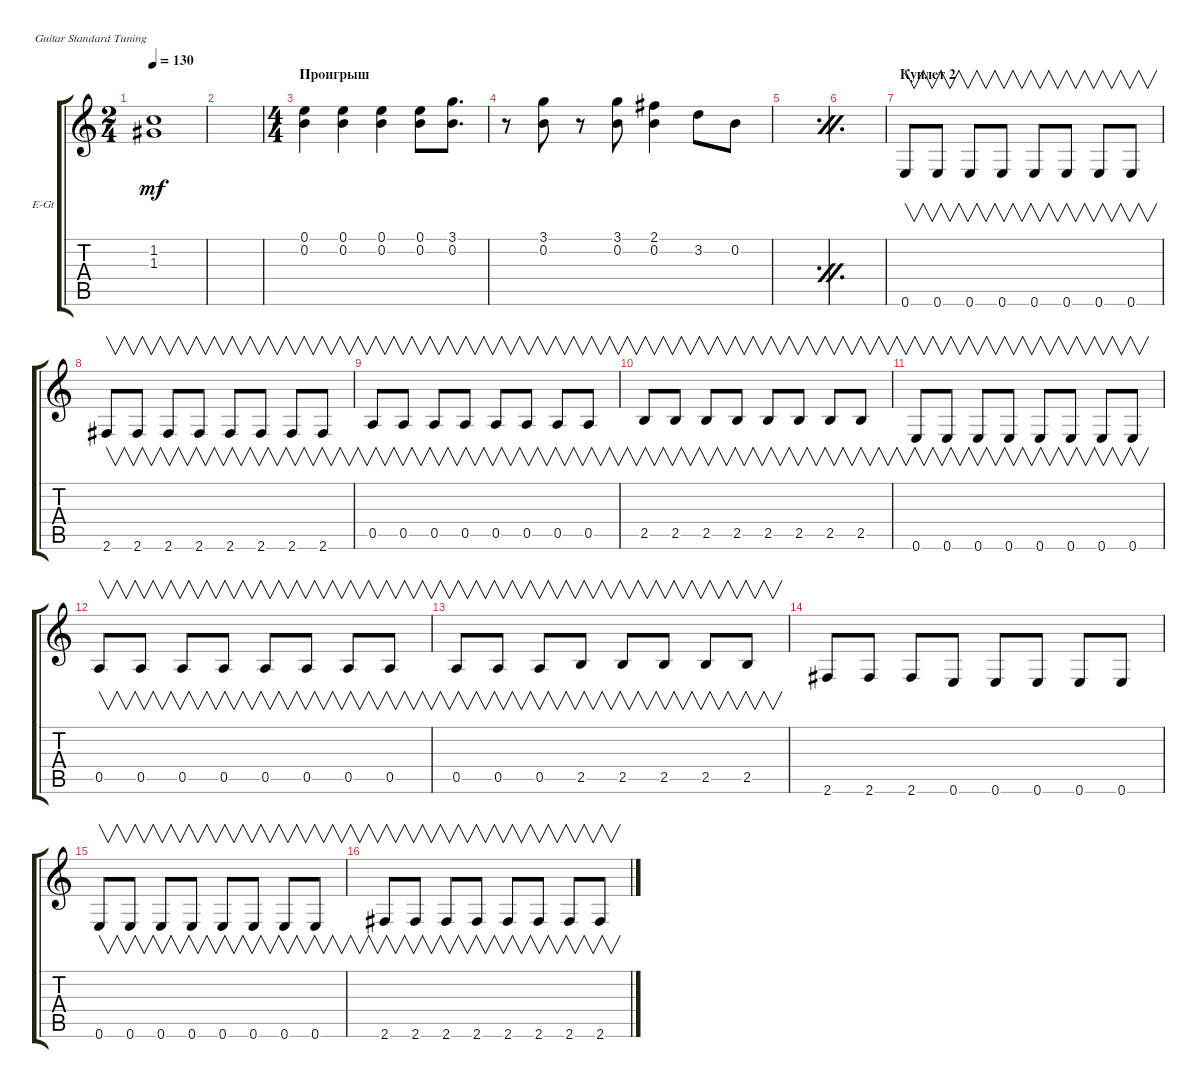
\defaultSystemsLayout 4
\bracketExtendMode groupsimilarinstruments
\firstSystemTrackNameOrientation horizontal
\otherSystemsTrackNameOrientation horizontal
\track ("Electric Guitar" "E-Gt") {instrument distortionguitar}
\staff {score tabs}
\tuning (E4 B3 G3 D3 A2 E2)
\ts (2 4)
\tempo 130
\clef g2
\ks c
(1.3 1.2).1{dy mf} |
|
\ts (4 4)
\section ("" "Проигрыш")
(0.1 0.2).4 (0.1 0.2).4 (0.1 0.2).4 (0.1 0.2).8 (3.1 0.2).8{d} |
r.8 (3.1 0.2).8 r.8 (3.1 0.2).8 (2.1 0.2).4 3.2.8 0.2.8 |
\simile firstofdouble
|
\simile secondofdouble
|
\section ("" "Куплет 2")
\simile none
0.6.8{v} 0.6.8{v} 0.6.8{v} 0.6.8{v} 0.6.8{v} 0.6.8{v} 0.6.8{v} 0.6.8{v} |
2.6.8{v} 2.6.8{v} 2.6.8{v} 2.6.8{v} 2.6.8{v} 2.6.8{v} 2.6.8{v} 2.6.8{v} |
0.5.8{v} 0.5.8{v} 0.5.8{v} 0.5.8{v} 0.5.8{v} 0.5.8{v} 0.5.8{v} 0.5.8{v} |
2.5.8{v} 2.5.8{v} 2.5.8{v} 2.5.8{v} 2.5.8{v} 2.5.8{v} 2.5.8{v} 2.5.8{v} |
0.6.8{v} 0.6.8{v} 0.6.8{v} 0.6.8{v} 0.6.8{v} 0.6.8{v} 0.6.8{v} 0.6.8{v} |
0.5.8{v} 0.5.8{v} 0.5.8{v} 0.5.8{v} 0.5.8{v} 0.5.8{v} 0.5.8{v} 0.5.8{v} |
0.5.8{v} 0.5.8{v} 0.5.8{v} 2.5.8{v} 2.5.8{v} 2.5.8{v} 2.5.8{v} 2.5.8{v} |
2.6.8 2.6.8 2.6.8 0.6.8 0.6.8 0.6.8 0.6.8 0.6.8 |
0.6.8{v} 0.6.8{v} 0.6.8{v} 0.6.8{v} 0.6.8{v} 0.6.8{v} 0.6.8{v} 0.6.8{v} |
2.6.8{v} 2.6.8{v} 2.6.8{v} 2.6.8{v} 2.6.8{v} 2.6.8{v} 2.6.8{v} 2.6.8{v}
